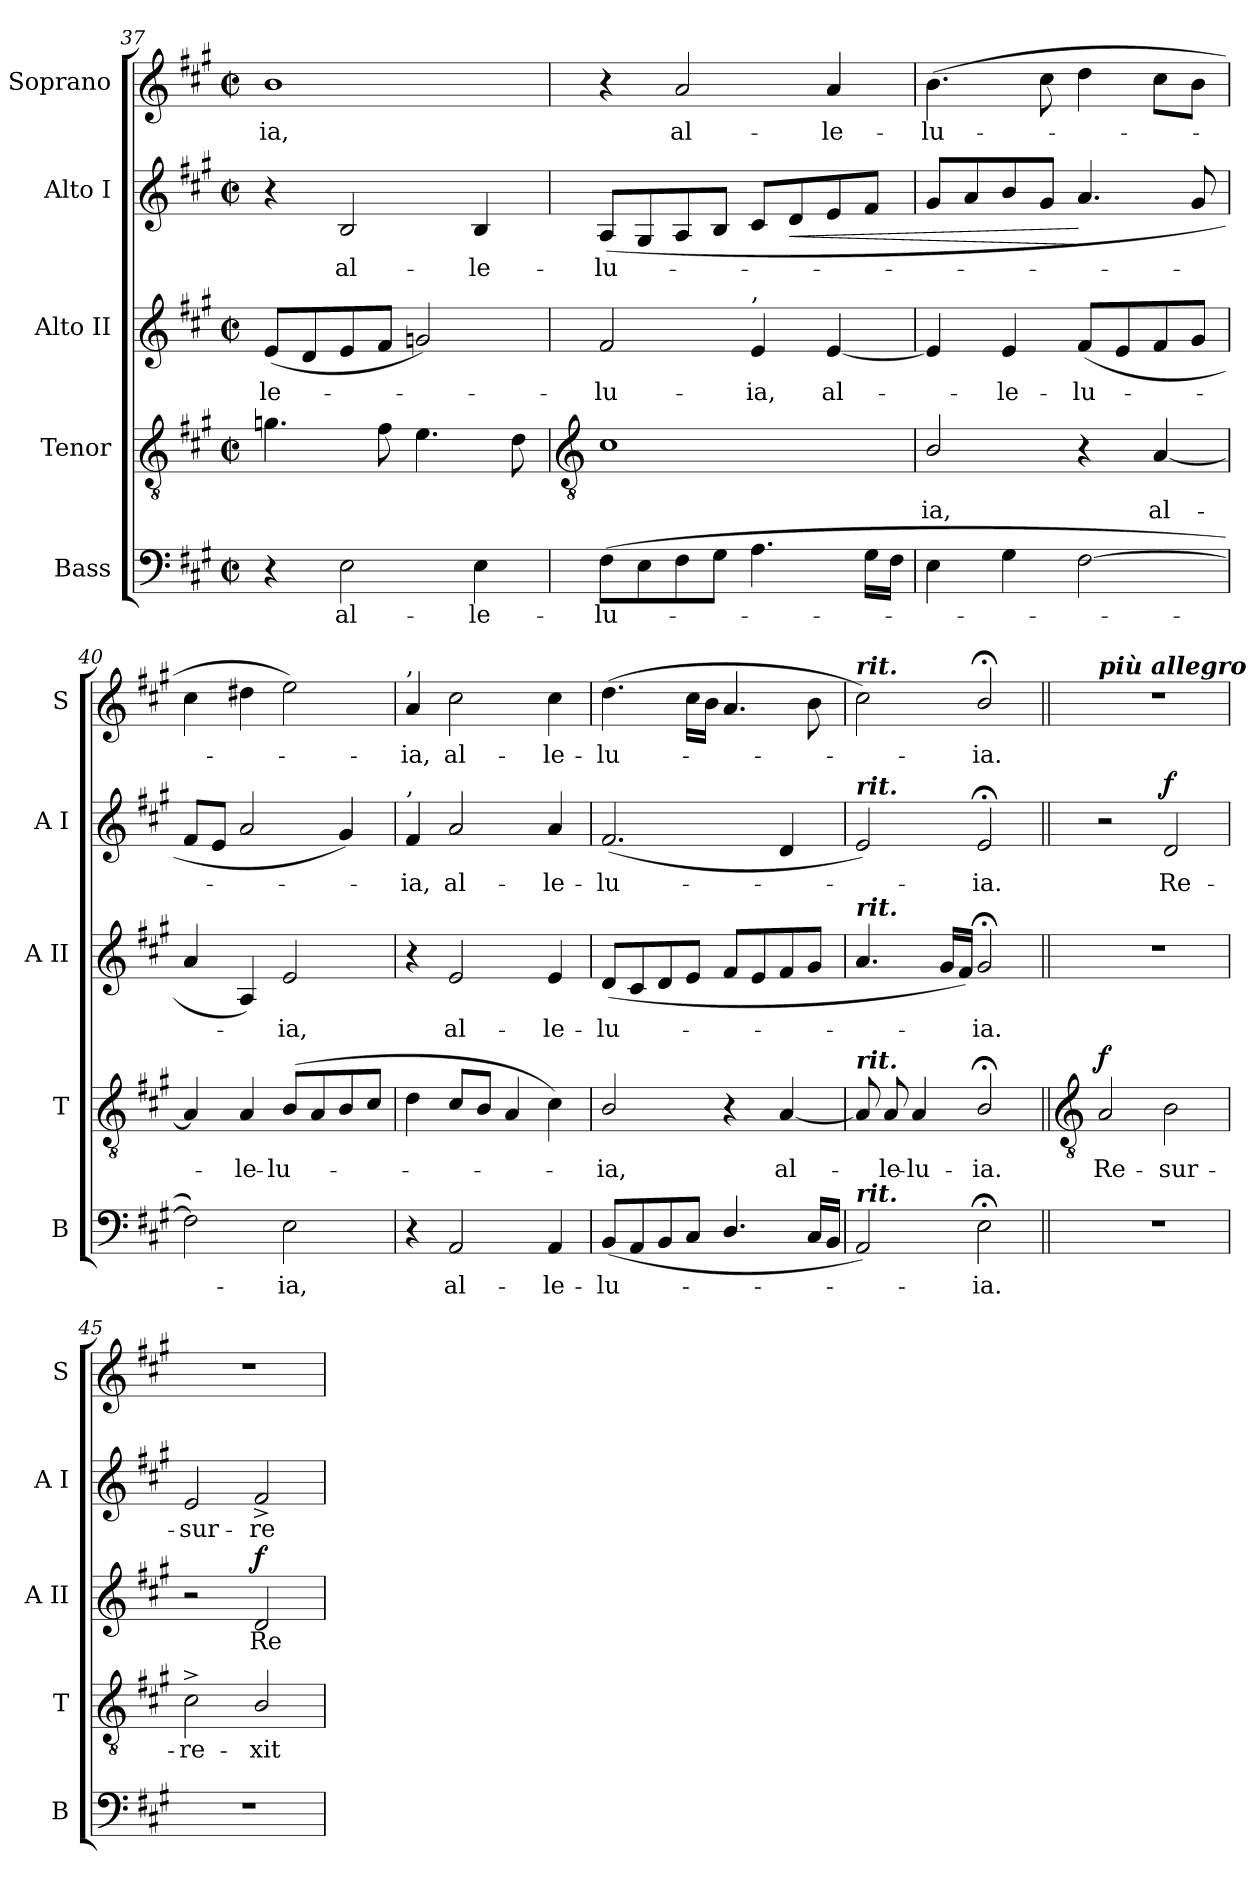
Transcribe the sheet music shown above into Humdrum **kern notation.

**kern	**text	**kern	**text	**dynam	**kern	**text	**dynam	**kern	**text	**dynam	**kern	**text
*part5	*part5	*part4	*part4	*part4	*part3	*part3	*part3	*part2	*part2	*part2	*part1	*part1
*staff5	*staff5	*staff4	*staff4	*staff4	*staff3	*staff3	*staff3	*staff2	*staff2	*staff2	*staff1	*staff1
*I"Bass	*	*I"Tenor	*	*	*I"Alto II	*	*	*I"Alto I	*	*	*I"Soprano	*
*I'B	*	*I'T	*	*	*I'A II	*	*	*I'A I	*	*	*I'S	*
*clefF4	*	*clefGv2	*	*	*clefG2	*	*	*clefG2	*	*	*clefG2	*
*k[f#c#g#]	*	*k[f#c#g#]	*	*	*k[f#c#g#]	*	*	*k[f#c#g#]	*	*	*k[f#c#g#]	*
*A:	*	*A:	*	*	*A:	*	*	*A:	*	*	*A:	*
*M2/2	*	*M2/2	*	*	*M2/2	*	*	*M2/2	*	*	*M2/2	*
*met(c|)	*	*met(c|)	*	*	*met(c|)	*	*	*met(c|)	*	*	*met(c|)	*
=37	=37	=37	=37	=37	=37	=37	=37	=37	=37	=37	=37	=37
!	!	!	!	!	!	!LO:LY:b	!	!	!	!	!	!LO:LY:b
4r	.	4.gn	.	.	(<8eL	-le-	.	4r	.	.	1b	ia,
.	.	.	.	.	8d	.	.	.	.	.	.	.
!	!LO:LY:b	!	!	!	!	!	!	!	!LO:LY:b	!	!	!
2E	al-	.	.	.	8e	.	.	2B	al-	.	.	.
.	.	8f#	.	.	8f#J	.	.	.	.	.	.	.
.	.	4.e	.	.	2gn)	.	.	.	.	.	.	.
!	!LO:LY:b	!	!	!	!	!	!	!	!LO:LY:b	!	!	!
4E	-le-	.	.	.	.	.	.	4B	-le-	.	.	.
.	.	8d	.	.	.	.	.	.	.	.	.	.
!!LO:LB:g=z
=38	=38	=38	=38	=38	=38	=38	=38	=38	=38	=38	=38	=38
*	*	*clefGv2	*	*	*	*	*	*	*	*	*	*
!	!LO:LY:b	!	!	!	!	!LO:LY:b	!	!	!LO:LY:b	!	!	!
(>8F#L	-lu-	1c#	.	.	2f#	-lu-	.	(<8AL	-lu-	.	4r	.
8E	.	.	.	.	.	.	.	8G#	.	.	.	.
!	!	!	!	!	!	!	!	!	!	!	!	!LO:LY:b
8F#	.	.	.	.	.	.	.	8A	.	.	2a	al-
8G#J	.	.	.	.	.	.	.	8BJ	.	.	.	.
!	!	!	!	!	!LO:TX:a:t=,	!	!	!	!	!	!	!
!	!	!	!	!	!	!LO:LY:b	!	!	!	!	!	!
4.A	.	.	.	.	4e	-ia,	.	8c#L	.	.	.	.
!	!	!	!	!	!	!	!	!	!	!LO:HP:b	!	!
.	.	.	.	.	.	.	.	8d	.	<	.	.
!	!	!	!	!	!	!LO:LY:b	!	!	!	!	!	!LO:LY:b
.	.	.	.	.	[4e	al-	.	8e	.	.	4a	-le-
16G#LL	.	.	.	.	.	.	.	8f#J	.	.	.	.
16F#JJ	.	.	.	.	.	.	.	.	.	.	.	.
=39	=39	=39	=39	=39	=39	=39	=39	=39	=39	=39	=39	=39
!	!	!	!LO:LY:b	!	!	!	!	!	!	!	!	!LO:LY:b
4E	.	2B/	ia,	.	4e]	.	.	8g#L	.	.	(>4.b	-lu-
.	.	.	.	.	.	.	.	8a	.	.	.	.
!	!	!	!	!	!	!LO:LY:b	!	!	!	!	!	!
4G#	.	.	.	.	4e	le-	.	8b	.	.	.	.
.	.	.	.	.	.	.	.	8g#J	.	.	8cc#	.
!	!	!	!	!	!	!LO:LY:b	!	!	!	!	!	!
[2F#	.	4r	.	.	(<8f#L	-lu-	.	4.a	.	[	4dd	.
.	.	.	.	.	8e	.	.	.	.	.	.	.
!	!	!	!LO:LY:b	!	!	!	!	!	!	!	!	!
.	.	[4A	al-	.	8f#	.	.	.	.	.	8cc#L	.
.	.	.	.	.	8g#J	.	.	8g#	.	.	8bJ	.
=40	=40	=40	=40	=40	=40	=40	=40	=40	=40	=40	=40	=40
2F#])	.	4A]	.	.	4a	.	.	8f#L	.	.	4cc#	.
.	.	.	.	.	.	.	.	8eJ	.	.	.	.
!	!	!	!LO:LY:b	!	!	!	!	!	!	!	!	!
.	.	4A	le-	.	4A)	.	.	2a	.	.	4dd#X	.
!	!LO:LY:b	!	!LO:LY:b	!	!	!LO:LY:b	!	!	!	!	!	!
2E	ia,	(<8B/L	-lu-	.	2e	ia,	.	.	.	.	2ee)	.
.	.	8A/	.	.	.	.	.	.	.	.	.	.
.	.	8B/	.	.	.	.	.	4g#)	.	.	.	.
.	.	8c#/J	.	.	.	.	.	.	.	.	.	.
=41	=41	=41	=41	=41	=41	=41	=41	=41	=41	=41	=41	=41
!	!	!	!	!	!	!	!	!	!	!	!LO:TX:a:t=,	!
!	!	!	!	!	!	!	!	!LO:TX:a:t=,	!	!	!	!
!	!	!	!	!	!	!	!	!	!LO:LY:b	!	!	!LO:LY:b
4r	.	4d	.	.	4r	.	.	4f#	ia,	.	4a	ia,
!	!LO:LY:b	!	!	!	!	!LO:LY:b	!	!	!LO:LY:b	!	!	!LO:LY:b
2AA	al-	8c#/L	.	.	2e	al-	.	2a	al-	.	2cc#	al-
.	.	8B/J	.	.	.	.	.	.	.	.	.	.
.	.	4A	.	.	.	.	.	.	.	.	.	.
!	!LO:LY:b	!	!	!	!	!LO:LY:b	!	!	!LO:LY:b	!	!	!LO:LY:b
4AA	-le-	4c#)	.	.	4e	-le-	.	4a	-le-	.	4cc#	-le-
=42	=42	=42	=42	=42	=42	=42	=42	=42	=42	=42	=42	=42
!	!LO:LY:b	!	!LO:LY:b	!	!	!LO:LY:b	!	!	!LO:LY:b	!	!	!LO:LY:b
(<8BBL	-lu-	2B/	ia,	.	(<8dL	-lu-	.	(<2.f#	-lu-	.	(>4.dd	-lu-
8AA	.	.	.	.	8c#	.	.	.	.	.	.	.
8BB	.	.	.	.	8d	.	.	.	.	.	.	.
8C#J	.	.	.	.	8eJ	.	.	.	.	.	16cc#LL	.
.	.	.	.	.	.	.	.	.	.	.	16bJJ	.
4.D/	.	4r	.	.	8f#L	.	.	.	.	.	4.a	.
.	.	.	.	.	8e	.	.	.	.	.	.	.
!	!	!	!LO:LY:b	!	!	!	!	!	!	!	!	!
.	.	[4A	al-	.	8f#	.	.	4d	.	.	.	.
16C#LL	.	.	.	.	8g#J	.	.	.	.	.	8b	.
16BBJJ	.	.	.	.	.	.	.	.	.	.	.	.
=43	=43	=43	=43	=43	=43	=43	=43	=43	=43	=43	=43	=43
!	!	!	!	!	!	!	!	!	!	!	!LO:TX:a:Bi:t=rit.	!
!	!	!	!	!	!	!	!	!LO:TX:a:Bi:t=rit.	!	!	!	!
!	!	!	!	!	!LO:TX:a:Bi:t=rit.	!	!	!	!	!	!	!
!	!	!LO:TX:a:Bi:t=rit.	!	!	!	!	!	!	!	!	!	!
!LO:TX:a:Bi:t=rit.	!	!	!	!	!	!	!	!	!	!	!	!
2AA)	.	8A]	.	.	4.a	.	.	2e)	.	.	2cc#)	.
!	!	!	!LO:LY:b	!	!	!	!	!	!	!	!	!
.	.	8A	le-	.	.	.	.	.	.	.	.	.
!	!	!	!LO:LY:b	!	!	!	!	!	!	!	!	!
.	.	4A	-lu-	.	.	.	.	.	.	.	.	.
.	.	.	.	.	16g#LL	.	.	.	.	.	.	.
.	.	.	.	.	16f#JJ)	.	.	.	.	.	.	.
!	!LO:LY:b	!	!LO:LY:b	!	!	!LO:LY:b	!	!	!LO:LY:b	!	!	!LO:LY:b
2E;<	-ia.	2B;</	-ia.	.	2g#;<	ia.	.	2e;<	ia.	.	2b;</	ia.
!!LO:LB:g=z
=44||	=44||	=44||	=44||	=44||	=44||	=44||	=44||	=44||	=44||	=44||	=44||	=44||
*	*	*clefGv2	*	*	*	*	*	*	*	*	*	*
!	!	!	!	!	!	!	!	!	!	!	!LO:TX:a:Bi:t=più allegro	!
!	!	!	!LO:LY:b	!LO:DY:b	!	!	!	!	!	!	!	!
1r	.	2A	Re-	f	1r	.	.	2r	.	.	1r	.
!	!	!	!LO:LY:b	!	!	!	!	!	!LO:LY:b	!LO:DY:b	!	!
.	.	2B	-sur-	.	.	.	.	2d	Re-	f	.	.
=45	=45	=45	=45	=45	=45	=45	=45	=45	=45	=45	=45	=45
!	!	!	!LO:LY:b	!	!	!	!	!	!LO:LY:b	!	!	!
1r	.	2c#^	-re-	.	2r	.	.	2e	-sur-	.	1r	.
!	!	!	!LO:LY:b	!	!	!LO:LY:b	!LO:DY:b	!	!LO:LY:b	!	!	!
.	.	2B/	-xit	.	2d	Re-	f	2f#^	-re-	.	.	.
=	=	=	=	=	=	=	=	=	=	=	=	=
*-	*-	*-	*-	*-	*-	*-	*-	*-	*-	*-	*-	*-
